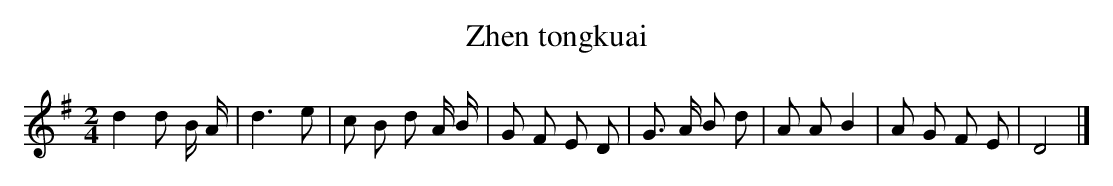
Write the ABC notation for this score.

X:1
T: Zhen tongkuai
L: 1/8
M: 2/4
K: G
d2d B/ A/ [I:setbarnb 1]|
d3e |
c B d A/ B/ |
G F E D |
G> A B d |
A AB2 |
A G F E |
D4 |]
